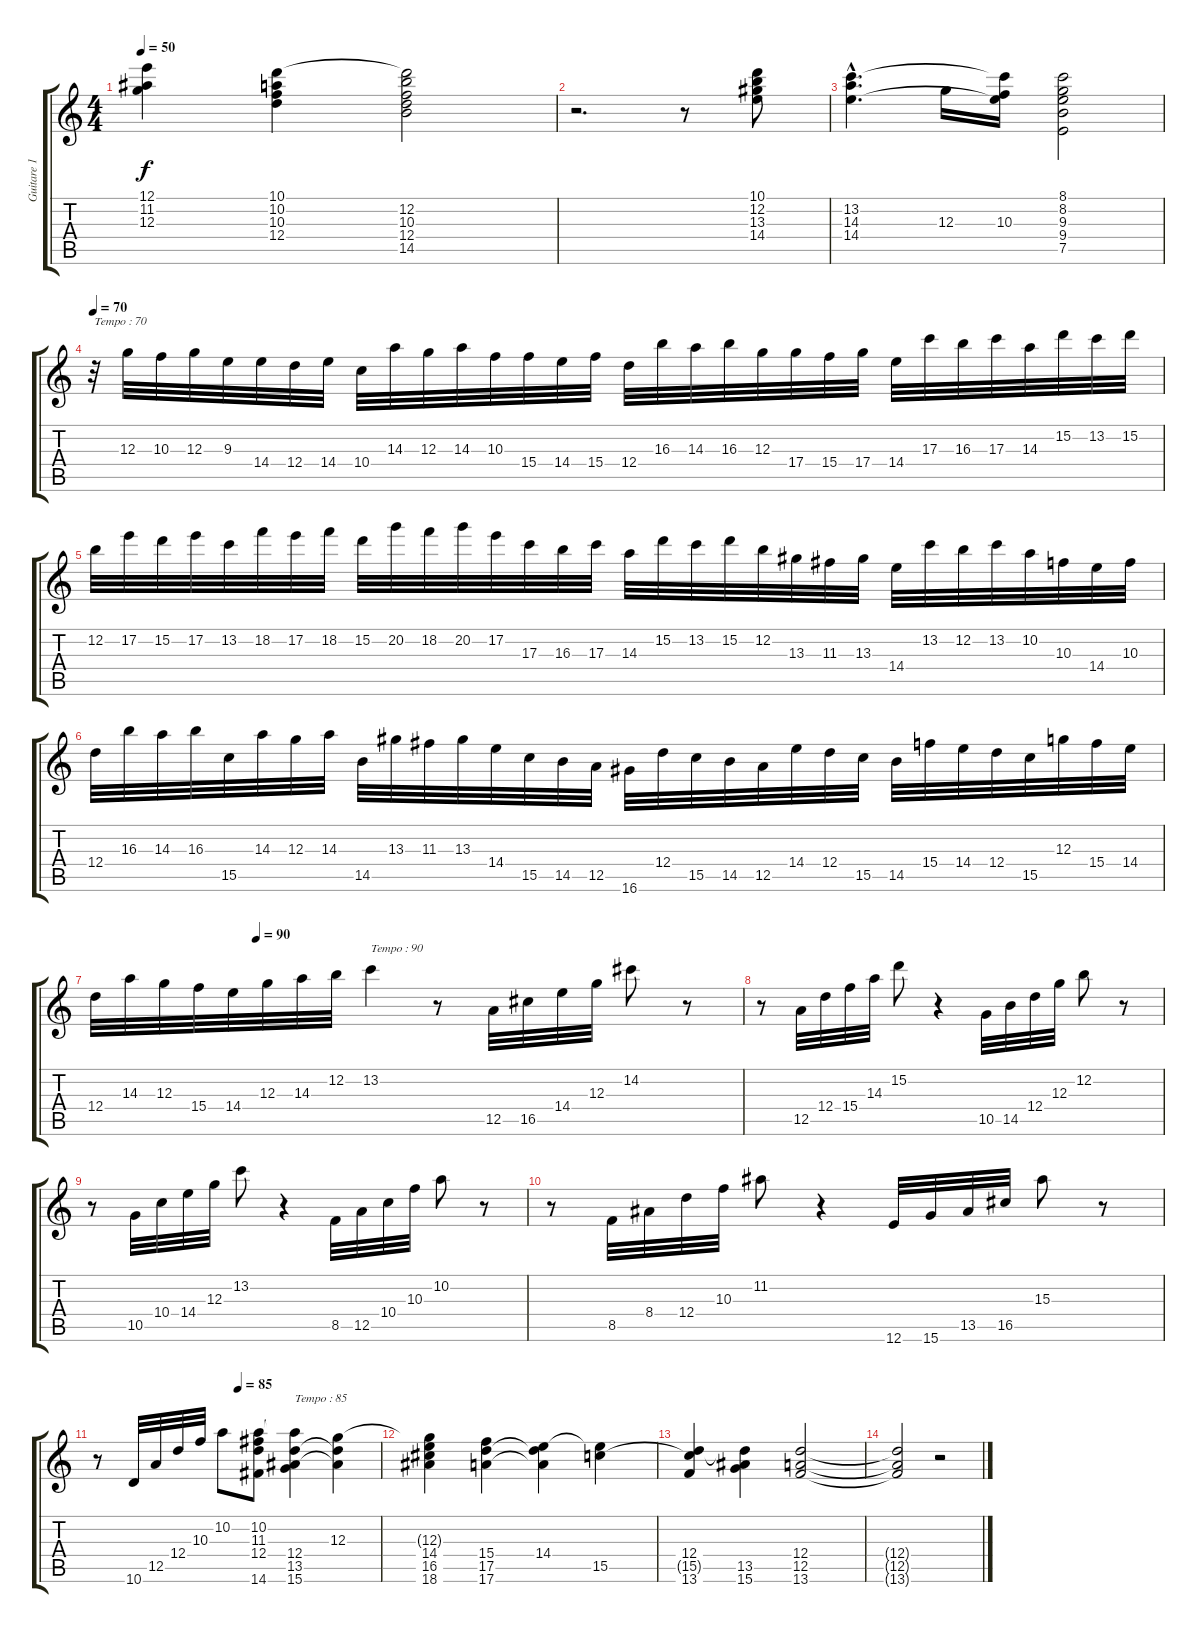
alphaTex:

\track ("Guitare 1" "Guitare 1") {instrument overdrivenguitar}
\staff {score tabs}
\tuning (E4 B3 G3 D3 A2 E2) {hide}
\ts (4 4)
\tempo 50
\clef g2
\ks c
(12.1{t} 11.2{t} 12.3{t}).4{dy f} (10.1 10.2 10.3 12.4).4 (10.1{t} 12.2 10.3 12.4 14.5).2 |
r.2{d} r.8 (10.1 12.2 13.3 14.4).8 |
(13.2{hac} 14.3{hac} 14.4{hac}).4{d} 12.3.16 (13.2{t} 10.3 14.4{t}).16 (8.1 8.2 9.3 9.4 7.5).2 |
\tempo 70
r.32{txt "Tempo : 70"} 12.3.32 10.3.32 12.3.32 9.3.32 14.4.32 12.4.32 14.4.32 10.4.32 14.3.32 12.3.32 14.3.32 10.3.32 15.4.32 14.4.32 15.4.32 12.4.32 16.3.32 14.3.32 16.3.32 12.3.32 17.4.32 15.4.32 17.4.32 14.4.32 17.3.32 16.3.32 17.3.32 14.3.32 15.2.32 13.2.32 15.2.32 |
12.2.32 17.2.32 15.2.32 17.2.32 13.2.32 18.2.32 17.2.32 18.2.32 15.2.32 20.2.32 18.2.32 20.2.32 17.2.32 17.3.32 16.3.32 17.3.32 14.3.32 15.2.32 13.2.32 15.2.32 12.2.32 13.3.32 11.3.32 13.3.32 14.4.32 13.2.32 12.2.32 13.2.32 10.2.32 10.3.32 14.4.32 10.3.32 |
12.4.32 16.3.32 14.3.32 16.3.32 15.5.32 14.3.32 12.3.32 14.3.32 14.5.32 13.3.32 11.3.32 13.3.32 14.4.32 15.5.32 14.5.32 12.5.32 16.6.32 12.4.32 15.5.32 14.5.32 12.5.32 14.4.32 12.4.32 15.5.32 14.5.32 15.4.32 14.4.32 12.4.32 15.5.32 12.3.32 15.4.32 14.4.32 |
\tempo (90 0.25)
12.4.32 14.3.32 12.3.32 15.4.32 14.4.32 12.3.32 14.3.32 12.2.32 13.2.4{txt "Tempo : 90"} r.8 12.5.32 16.5.32 14.4.32 12.3.32 14.2.8 r.8 |
r.8 12.5.32 12.4.32 15.4.32 14.3.32 15.2.8 r.4 10.5.32 14.5.32 12.4.32 12.3.32 12.2.8 r.8 |
r.8 10.5.32 10.4.32 14.4.32 12.3.32 13.2.8 r.4 8.5.32 12.5.32 10.4.32 10.3.32 10.2.8 r.8 |
r.8 8.5.32 8.4.32 12.4.32 10.3.32 11.2.8 r.4 12.6.32 15.6.32 13.5.32 16.5.32 15.3.8 r.8 |
\tempo (85 0.5)
r.8 10.6.32 12.5.32 12.4.32 10.3.32 10.2.8 (10.2 11.3 12.4 14.6).8 (10.2{t} 12.4 13.5 15.6).4{txt "Tempo : 85"} (12.3 12.4{t} 13.5{t}).4 |
(12.3{t} 14.4 16.5 18.6).4 (15.4 17.5 17.6).4 (14.4 17.5{t} 17.6{t}).4 (14.4{t} 15.5).4 |
(12.4 15.5{t} 13.6).4 (12.4{t} 13.5 15.6).4 (12.4 12.5 13.6).2 |
(12.4{t} 12.5{t} 13.6{t}).2 r.2
